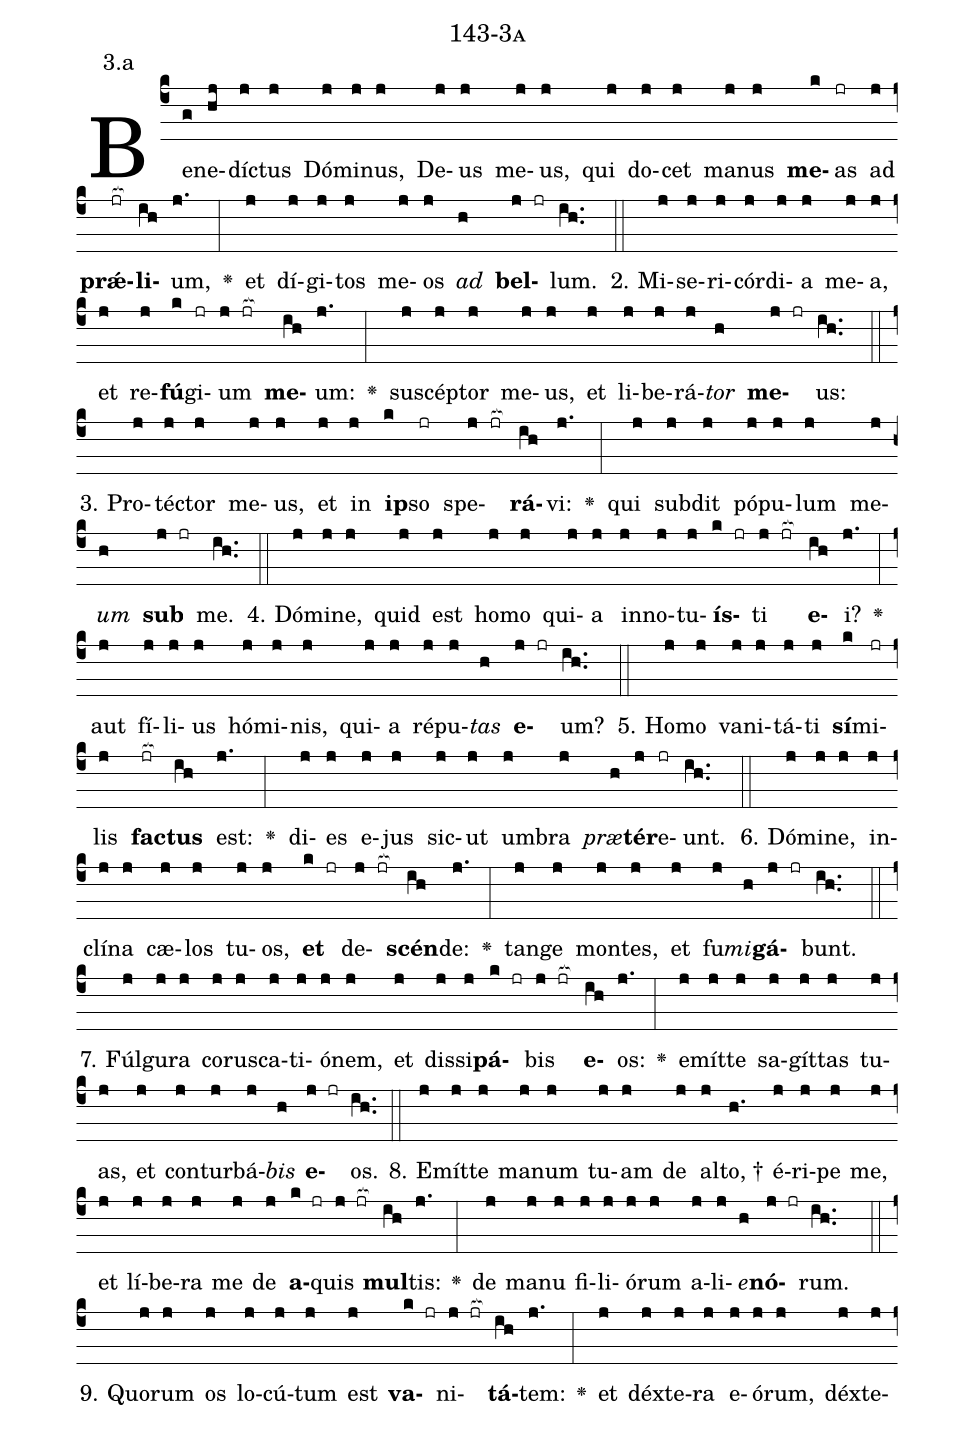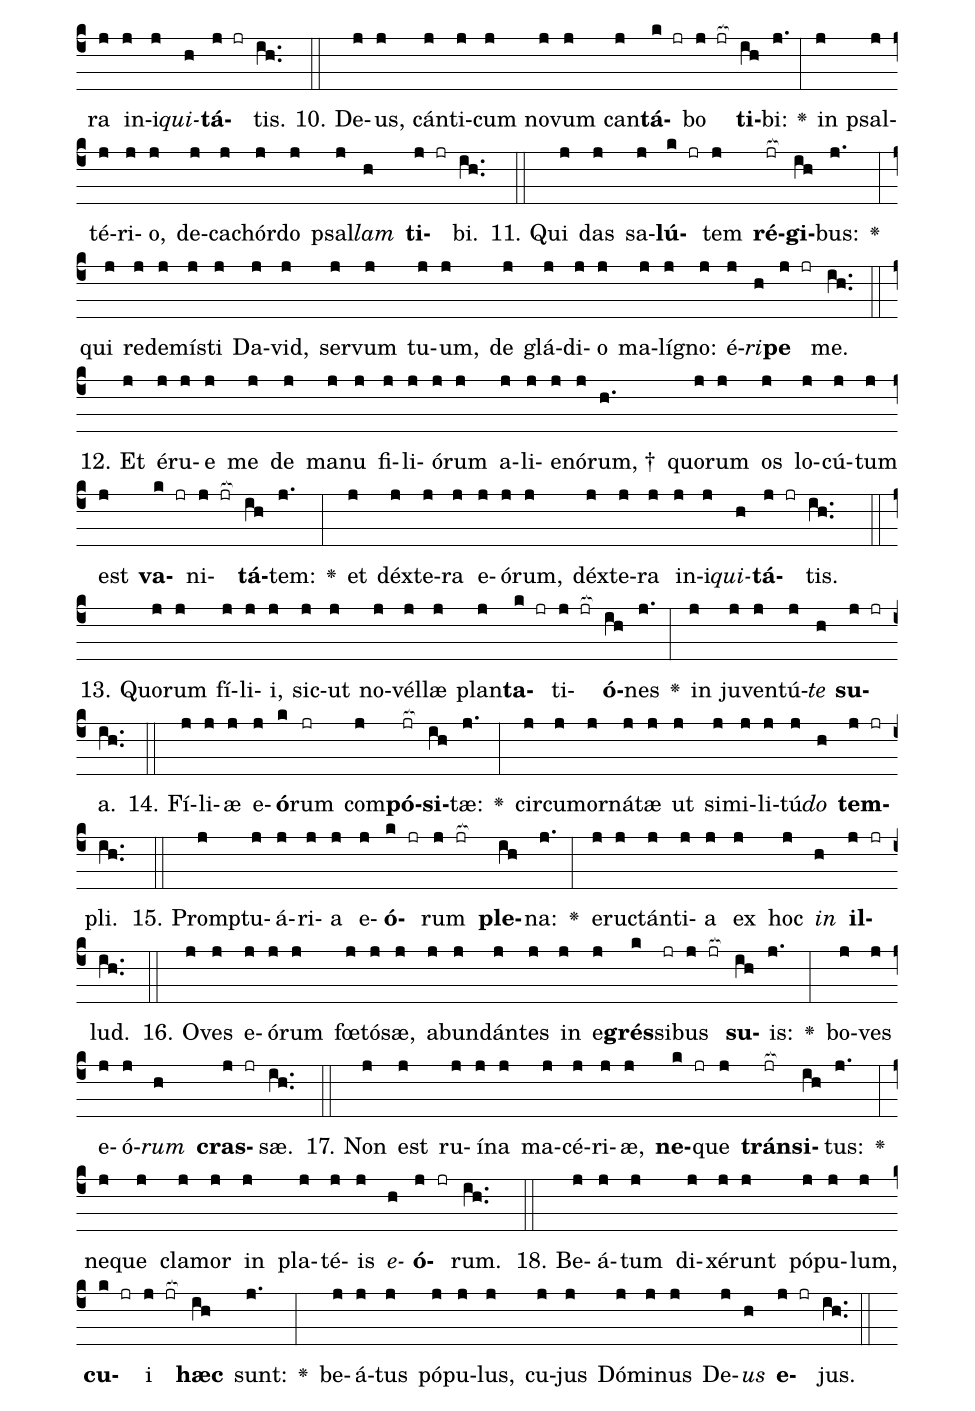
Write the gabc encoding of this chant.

name: 143-3a;
annotation: 3.a;
%%
(c4)Be(g)ne(hj)díc(j)tus(j) Dó(j)mi(j)nus,(j) De(j)us(j) me(j)us,(j) qui(j) do(j)cet(j) ma(j)nus(j) <b>me</b>(k)as(jr) ad(j) <b>prǽ</b>(jr[ocb:1{])<b>li</b>(ih[ocb:0}])um,(j.) <v>\greheightstar</v>(:) et(j) dí(j)gi(j)tos(j) me(j)os(j) <i>ad</i>(h) <b>bel</b>(j jr)lum.(ih..) (::)
2. Mi(j)se(j)ri(j)cór(j)di(j)a(j) me(j)a,(j) et(j) re(j)<b>fú</b>(k)gi(jr)um(j jr[ocb:1{]) <b>me</b>(ih[ocb:0}])um:(j.) <v>\greheightstar</v>(:) su(j)scép(j)tor(j) me(j)us,(j) et(j) li(j)be(j)rá(j)<i>tor</i>(h) <b>me</b>(j jr)us:(ih..) (::)
3. Pro(j)téc(j)tor(j) me(j)us,(j) et(j) in(j) <b>ip</b>(k)so(jr) spe(j jr[ocb:1{])<b>rá</b>(ih[ocb:0}])vi:(j.) <v>\greheightstar</v>(:) qui(j) sub(j)dit(j) pó(j)pu(j)lum(j) me(j)<i>um</i>(h) <b>sub</b>(j jr) me.(ih..) (::)
4. Dó(j)mi(j)ne,(j) quid(j) est(j) ho(j)mo(j) qui(j)a(j) in(j)no(j)tu(j)<b>ís</b>(k jr)ti(j jr[ocb:1{]) <b>e</b>(ih[ocb:0}])i?(j.) <v>\greheightstar</v>(:) aut(j) fí(j)li(j)us(j) hó(j)mi(j)nis,(j) qui(j)a(j) ré(j)pu(j)<i>tas</i>(h) <b>e</b>(j jr)um?(ih..) (::)
5. Ho(j)mo(j) va(j)ni(j)tá(j)ti(j) <b>sí</b>(k)mi(jr)lis(j) <b>fac</b>(jr[ocb:1{])<b>tus</b>(ih[ocb:0}]) est:(j.) <v>\greheightstar</v>(:) di(j)es(j) e(j)jus(j) sic(j)ut(j) um(j)bra(j) <i>præ</i>(h)<b>tér</b>(j)e(jr)unt.(ih..) (::)
6. Dó(j)mi(j)ne,(j) in(j)clí(j)na(j) cæ(j)los(j) tu(j)os,(j) <b>et</b>(k jr) de(j jr[ocb:1{])<b>scén</b>(ih[ocb:0}])de:(j.) <v>\greheightstar</v>(:) tan(j)ge(j) mon(j)tes,(j) et(j) fu(j)<i>mi</i>(h)<b>gá</b>(j jr)bunt.(ih..) (::)
7. Fúl(j)gu(j)ra(j) co(j)rus(j)ca(j)ti(j)ó(j)nem,(j) et(j) dis(j)si(j)<b>pá</b>(k jr)bis(j jr[ocb:1{]) <b>e</b>(ih[ocb:0}])os:(j.) <v>\greheightstar</v>(:) e(j)mít(j)te(j) sa(j)gít(j)tas(j) tu(j)as,(j) et(j) con(j)tur(j)bá(j)<i>bis</i>(h) <b>e</b>(j jr)os.(ih..) (::)
8. E(j)mít(j)te(j) ma(j)num(j) tu(j)am(j) de(j) al(j)to, †(h.) é(j)ri(j)pe(j) me,(j) et(j) lí(j)be(j)ra(j) me(j) de(j) <b>a</b>(k jr)quis(j jr[ocb:1{]) <b>mul</b>(ih[ocb:0}])tis:(j.) <v>\greheightstar</v>(:) de(j) ma(j)nu(j) fi(j)li(j)ó(j)rum(j) a(j)li(j)<i>e</i>(h)<b>nó</b>(j jr)rum.(ih..) (::)
9. Quo(j)rum(j) os(j) lo(j)cú(j)tum(j) est(j) <b>va</b>(k jr)ni(j jr[ocb:1{])<b>tá</b>(ih[ocb:0}])tem:(j.) <v>\greheightstar</v>(:) et(j) déx(j)te(j)ra(j) e(j)ó(j)rum,(j) déx(j)te(j)ra(j) in(j)i(j)<i>qui</i>(h)<b>tá</b>(j jr)tis.(ih..) (::)
10. De(j)us,(j) cán(j)ti(j)cum(j) no(j)vum(j) can(j)<b>tá</b>(k jr)bo(j jr[ocb:1{]) <b>ti</b>(ih[ocb:0}])bi:(j.) <v>\greheightstar</v>(:) in(j) psal(j)té(j)ri(j)o,(j) de(j)ca(j)chór(j)do(j) psal(j)<i>lam</i>(h) <b>ti</b>(j jr)bi.(ih..) (::)
11. Qui(j) das(j) sa(j)<b>lú</b>(k jr)tem(j) <b>ré</b>(jr[ocb:1{])<b>gi</b>(ih[ocb:0}])bus:(j.) <v>\greheightstar</v>(:) qui(j) red(j)e(j)mís(j)ti(j) Da(j)vid,(j) ser(j)vum(j) tu(j)um,(j) de(j) glá(j)di(j)o(j) ma(j)lí(j)gno:(j) é(j)<i>ri</i>(h)<b>pe</b>(j jr) me.(ih..) (::)
12. Et(j) é(j)ru(j)e(j) me(j) de(j) ma(j)nu(j) fi(j)li(j)ó(j)rum(j) a(j)li(j)e(j)nó(j)rum, †(h.) quo(j)rum(j) os(j) lo(j)cú(j)tum(j) est(j) <b>va</b>(k jr)ni(j jr[ocb:1{])<b>tá</b>(ih[ocb:0}])tem:(j.) <v>\greheightstar</v>(:) et(j) déx(j)te(j)ra(j) e(j)ó(j)rum,(j) déx(j)te(j)ra(j) in(j)i(j)<i>qui</i>(h)<b>tá</b>(j jr)tis.(ih..) (::)
13. Quo(j)rum(j) fí(j)li(j)i,(j) sic(j)ut(j) no(j)vél(j)læ(j) plan(j)<b>ta</b>(k jr)ti(j jr[ocb:1{])<b>ó</b>(ih[ocb:0}])nes(j.) <v>\greheightstar</v>(:) in(j) ju(j)ven(j)tú(j)<i>te</i>(h) <b>su</b>(j jr)a.(ih..) (::)
14. Fí(j)li(j)æ(j) e(j)<b>ó</b>(k)rum(jr) com(j)<b>pó</b>(jr[ocb:1{])<b>si</b>(ih[ocb:0}])tæ:(j.) <v>\greheightstar</v>(:) cir(j)cum(j)or(j)ná(j)tæ(j) ut(j) si(j)mi(j)li(j)tú(j)<i>do</i>(h) <b>tem</b>(j jr)pli.(ih..) (::)
15. Promp(j)tu(j)á(j)ri(j)a(j) e(j)<b>ó</b>(k jr)rum(j jr[ocb:1{]) <b>ple</b>(ih[ocb:0}])na:(j.) <v>\greheightstar</v>(:) e(j)ruc(j)tán(j)ti(j)a(j) ex(j) hoc(j) <i>in</i>(h) <b>il</b>(j jr)lud.(ih..) (::)
16. O(j)ves(j) e(j)ó(j)rum(j) fœ(j)tó(j)sæ,(j) ab(j)un(j)dán(j)tes(j) in(j) e(j)<b>grés</b>(k)si(jr)bus(j jr[ocb:1{]) <b>su</b>(ih[ocb:0}])is:(j.) <v>\greheightstar</v>(:) bo(j)ves(j) e(j)ó(j)<i>rum</i>(h) <b>cras</b>(j jr)sæ.(ih..) (::)
17. Non(j) est(j) ru(j)í(j)na(j) ma(j)cé(j)ri(j)æ,(j) <b>ne</b>(k jr)que(j) <b>tráns</b>(jr[ocb:1{])<b>i</b>(ih[ocb:0}])tus:(j.) <v>\greheightstar</v>(:) ne(j)que(j) cla(j)mor(j) in(j) pla(j)té(j)is(j) <i>e</i>(h)<b>ó</b>(j jr)rum.(ih..) (::)
18. Be(j)á(j)tum(j) di(j)xé(j)runt(j) pó(j)pu(j)lum,(j) <b>cu</b>(k jr)i(j jr[ocb:1{]) <b>hæc</b>(ih[ocb:0}]) sunt:(j.) <v>\greheightstar</v>(:) be(j)á(j)tus(j) pó(j)pu(j)lus,(j) cu(j)jus(j) Dó(j)mi(j)nus(j) De(j)<i>us</i>(h) <b>e</b>(j jr)jus.(ih..) (::)
